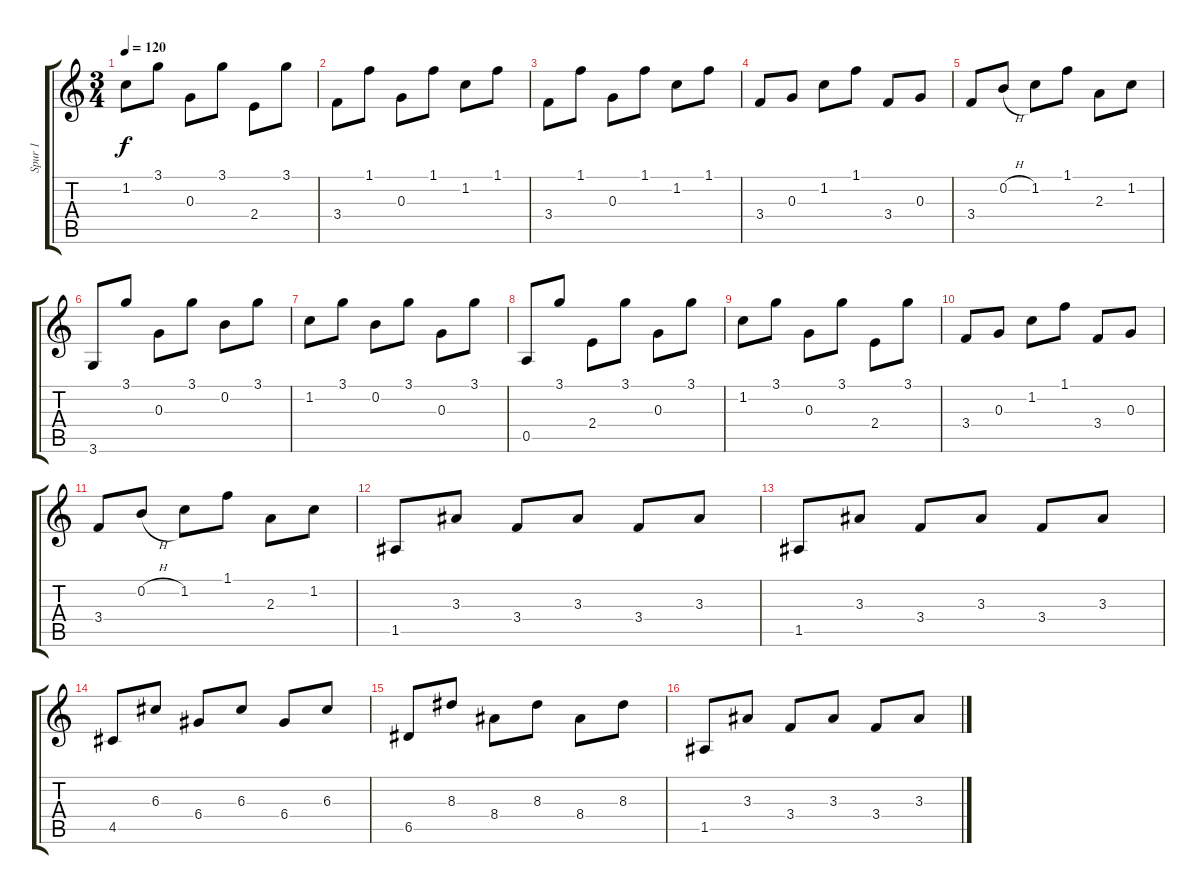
\track ("Spur 1" "Spur 1") {instrument acousticguitarsteel}
\staff {score tabs}
\tuning (E4 B3 G3 D3 A2 E2) {hide}
\ts (3 4)
\tempo 120
\clef g2
\ks c
1.2.8{dy f} 3.1.8 0.3.8 3.1.8 2.4.8 3.1.8 |
3.4.8 1.1.8 0.3.8 1.1.8 1.2.8 1.1.8 |
3.4.8 1.1.8 0.3.8 1.1.8 1.2.8 1.1.8 |
3.4.8 0.3.8 1.2.8 1.1.8 3.4.8 0.3.8 |
3.4.8 0.2{h}.8 1.2.8 1.1.8 2.3.8 1.2.8 |
3.6.8 3.1.8 0.3.8 3.1.8 0.2.8 3.1.8 |
1.2.8 3.1.8 0.2.8 3.1.8 0.3.8 3.1.8 |
0.5.8 3.1.8 2.4.8 3.1.8 0.3.8 3.1.8 |
1.2.8 3.1.8 0.3.8 3.1.8 2.4.8 3.1.8 |
3.4.8 0.3.8 1.2.8 1.1.8 3.4.8 0.3.8 |
3.4.8 0.2{h}.8 1.2.8 1.1.8 2.3.8 1.2.8 |
1.5.8 3.3.8 3.4.8 3.3.8 3.4.8 3.3.8 |
1.5.8 3.3.8 3.4.8 3.3.8 3.4.8 3.3.8 |
4.5.8 6.3.8 6.4.8 6.3.8 6.4.8 6.3.8 |
6.5.8 8.3.8 8.4.8 8.3.8 8.4.8 8.3.8 |
1.5.8 3.3.8 3.4.8 3.3.8 3.4.8 3.3.8
